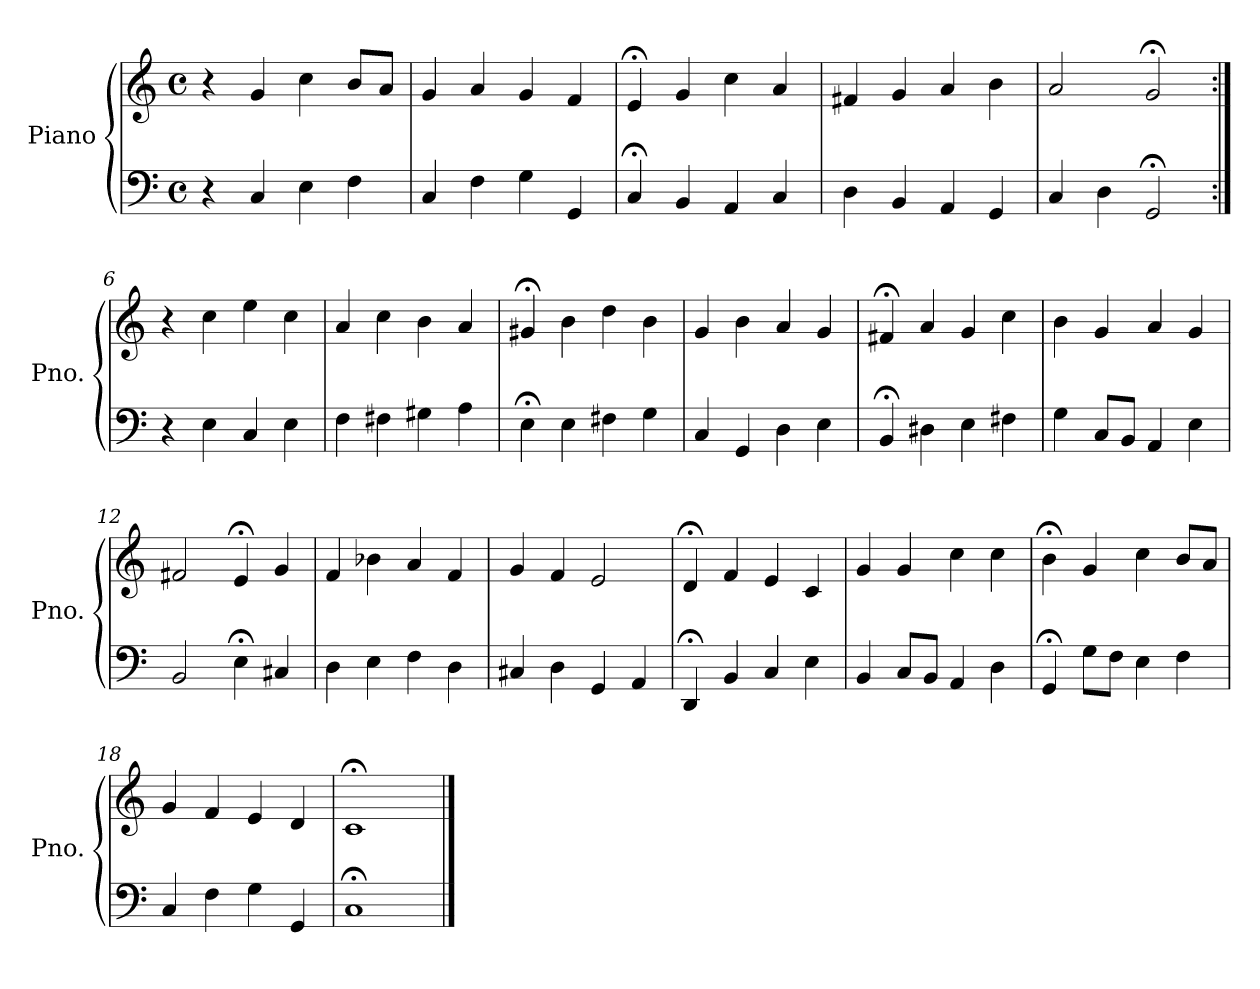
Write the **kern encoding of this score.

**kern	**kern
*part1	*part1
*staff2	*staff1
*I"Piano	*
*I'Pno.	*
*clefF4	*clefG2
*k[]	*k[]
*M4/4	*M4/4
*met(c)	*met(c)
=1	=1
4r	4r
4C/	4g/
4E\	4cc\
4F\	8b/L
.	8a/J
=2	=2
4C/	4g/
4F\	4a/
4G\	4g/
4GG/	4f/
=3	=3
4C;</	4e;</
4BB/	4g/
4AA/	4cc\
4C/	4a/
=4	=4
4D\	4f#X/
4BB/	4g/
4AA/	4a/
4GG/	4b\
=5	=5
4C/	2a/
4D\	.
2GG;</	2g;</
=6:|!	=6:|!
4r	4r
4E\	4cc\
4C/	4ee\
4E\	4cc\
=7	=7
4F\	4a/
4F#X\	4cc\
4G#X\	4b\
4A\	4a/
!!LO:LB:g=z
=8	=8
4E;<\	4g#X;</
4E\	4b\
4F#X\	4dd\
4G\	4b\
=9	=9
4C/	4g/
4GG/	4b\
4D\	4a/
4E\	4g/
=10	=10
4BB;</	4f#X;</
4D#X\	4a/
4E\	4g/
4F#X\	4cc\
=11	=11
4G\	4b\
8C/L	4g/
8BB/J	.
4AA/	4a/
4E\	4g/
=12	=12
2BB/	2f#X/
4E;<\	4e;</
4C#X/	4g/
=13	=13
4D\	4f/
4E\	4b-X\
4F\	4a/
4D\	4f/
=14	=14
4C#X/	4g/
4D\	4f/
4GG/	2e/
4AA/	.
!!LO:LB:g=z
=15	=15
4DD;</	4d;</
4BB/	4f/
4C/	4e/
4E\	4c/
=16	=16
4BB/	4g/
8C/L	4g/
8BB/J	.
4AA/	4cc\
4D\	4cc\
=17	=17
4GG;</	4b;<\
8G\L	4g/
8F\J	.
4E\	4cc\
4F\	8b/L
.	8a/J
=18	=18
4C/	4g/
4F\	4f/
4G\	4e/
4GG/	4d/
=19	=19
1C;<	1c;<
==	==
*-	*-
